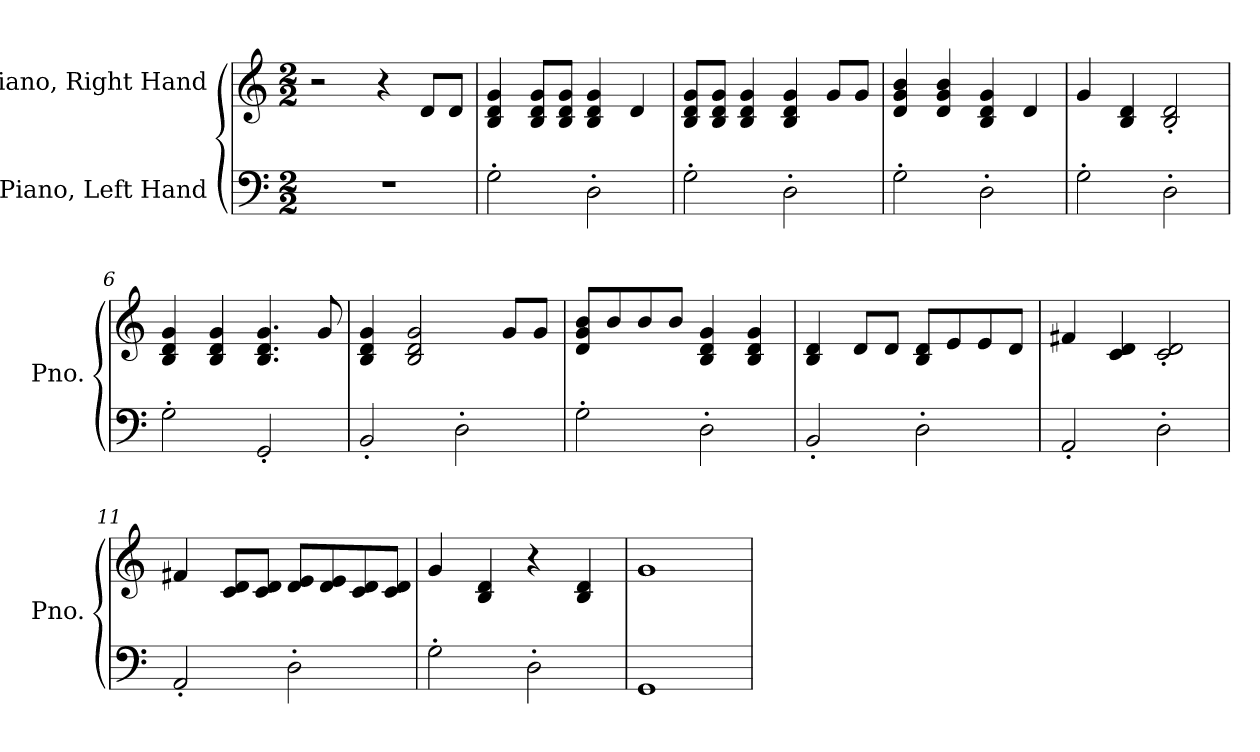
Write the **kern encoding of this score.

**kern	**kern
*part2	*part1
*staff2	*staff1
*I"Piano, Left Hand	*I"Piano, Right Hand
*I'Pno.	*I'Pno.
*clefF4	*clefG2
*k[]	*k[]
*M2/2	*M2/2
*MM100	*MM100
=1	=1
1r	2r
.	4r
.	8d/L
.	8d/J
=2	=2
2G'\	4B/ 4d/ 4g/
.	8B/ 8d/ 8g/L
.	8B/ 8d/ 8g/J
2D'\	4B/ 4d/ 4g/
.	4d/
=3	=3
2G'\	8B/ 8d/ 8g/L
.	8B/ 8d/ 8g/J
.	4B/ 4d/ 4g/
2D'\	4B/ 4d/ 4g/
.	8g/L
.	8g/J
=4	=4
2G'\	4d/ 4g/ 4b/
.	4d/ 4g/ 4b/
2D'\	4B/ 4d/ 4g/
.	4d/
=5	=5
2G'\	4g/
.	4B/ 4d/
2D'\	2B/' 2d/'
=6	=6
2G'\	4B/ 4d/ 4g/
.	4B/ 4d/ 4g/
2GG'/	4.B/ 4.d/ 4.g/
.	8g/
!!LO:LB:g=z
=7	=7
2BB'/	4B/ 4d/ 4g/
.	2B/ 2d/ 2g/
2D'\	.
.	8g/L
.	8g/J
=8	=8
2G'\	8d/ 8g/ 8b/L
.	8b/
.	8b/
.	8b/J
2D'\	4B/ 4d/ 4g/
.	4B/ 4d/ 4g/
=9	=9
2BB'/	4B/ 4d/
.	8d/L
.	8d/J
2D'\	8B/ 8d/L
.	8e/
.	8e/
.	8d/J
=10	=10
2AA'/	4f#X/
.	4c/ 4d/
2D'\	2c/' 2d/'
=11	=11
2AA'/	4f#X/
.	8c/ 8d/L
.	8c/ 8d/J
2D'\	8d/ 8e/L
.	8d/ 8e/
.	8c/ 8d/
.	8c/ 8d/J
=12	=12
2G'\	4g/
.	4B/ 4d/
2D'\	4r
.	4B/ 4d/
!!LO:LB:g=z
=13	=13
1GG	1g
=	=
*-	*-
